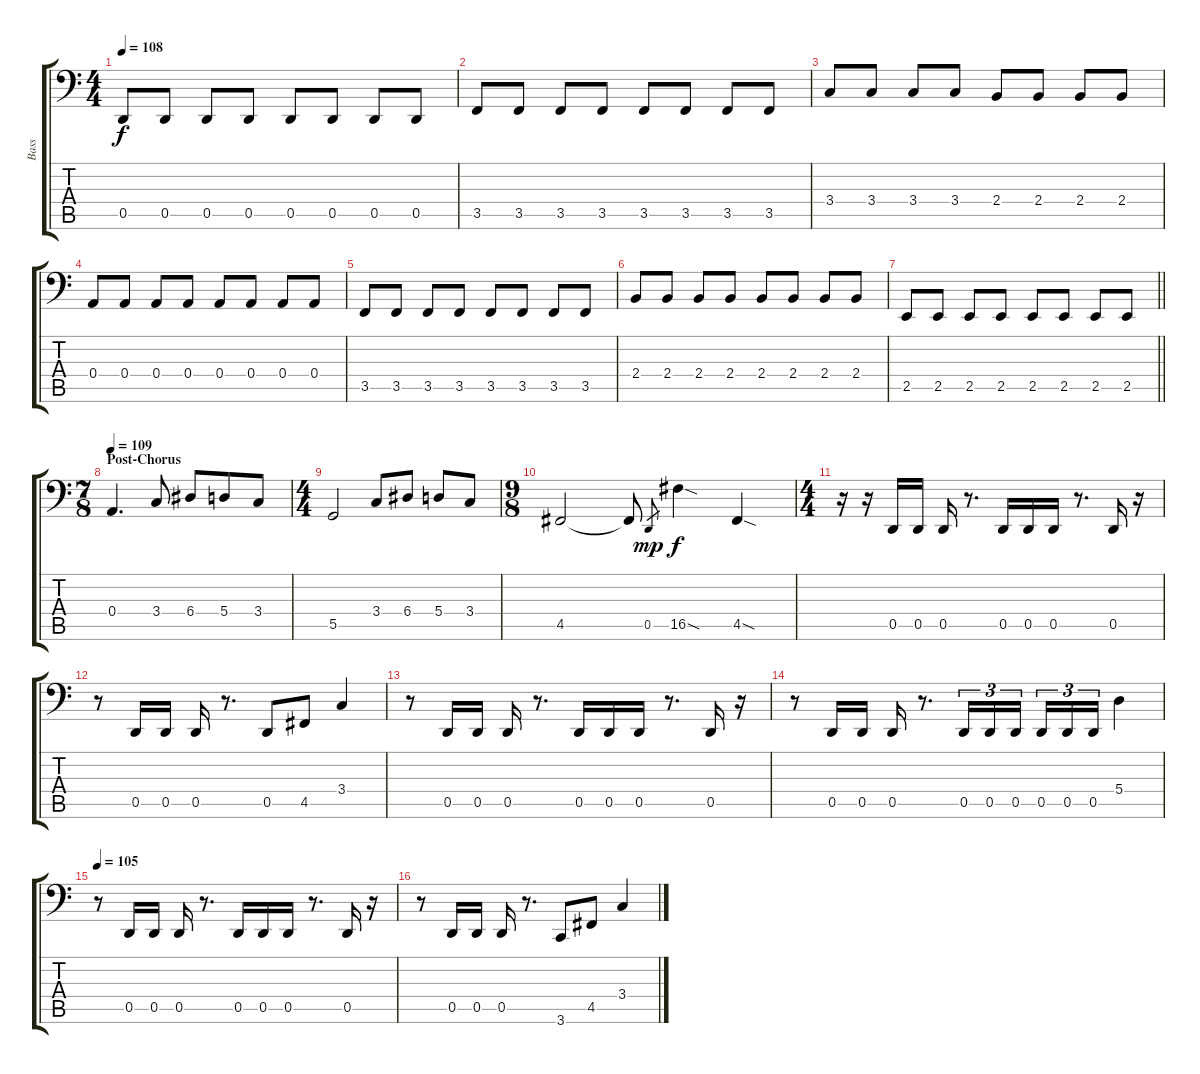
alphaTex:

\track ("Bass" "Bass") {instrument electricbassfinger}
\staff {score tabs}
\tuning (C3 G2 D2 A1 D1 A0) {hide}
\ts (4 4)
\tempo 108
\clef f4
\ks c
0.5.8{dy f} 0.5.8 0.5.8 0.5.8 0.5.8 0.5.8 0.5.8 0.5.8 |
3.5.8 3.5.8 3.5.8 3.5.8 3.5.8 3.5.8 3.5.8 3.5.8 |
3.4.8 3.4.8 3.4.8 3.4.8 2.4.8 2.4.8 2.4.8 2.4.8 |
0.4.8 0.4.8 0.4.8 0.4.8 0.4.8 0.4.8 0.4.8 0.4.8 |
3.5.8 3.5.8 3.5.8 3.5.8 3.5.8 3.5.8 3.5.8 3.5.8 |
2.4.8 2.4.8 2.4.8 2.4.8 2.4.8 2.4.8 2.4.8 2.4.8 |
\barLineRight lightlight
2.5.8 2.5.8 2.5.8 2.5.8 2.5.8 2.5.8 2.5.8 2.5.8 |
\ts (7 8)
\section ("" "Post-Chorus")
\tempo 109
0.4.4{d} 3.4.8 6.4.8 5.4.8 3.4.8 |
\ts (4 4)
5.5.2 3.4.8 6.4.8 5.4.8 3.4.8 |
\ts (9 8)
4.5.2 4.5{t}.8 0.5.8{gr dy mp} 16.5{sod}.4{dy f} 4.5{sod}.4 |
\ts (4 4)
r.16 r.16 0.5.16 0.5.16 0.5.16 r.8{d} 0.5.16 0.5.16 0.5.16 r.8{d} 0.5.16 r.16 |
r.8 0.5.16 0.5.16 0.5.16 r.8{d} 0.5.8 4.5.8 3.4.4 |
r.8 0.5.16 0.5.16 0.5.16 r.8{d} 0.5.16 0.5.16 0.5.16 r.8{d} 0.5.16 r.16 |
r.8 0.5.16 0.5.16 0.5.16 r.8{d} 0.5.16{tu (3 2)} 0.5.16{tu (3 2)} 0.5.16{tu (3 2) beam splitsecondary} 0.5.16{tu (3 2)} 0.5.16{tu (3 2)} 0.5.16{tu (3 2)} 5.4.4 |
\tempo 105
r.8 0.5.16 0.5.16 0.5.16 r.8{d} 0.5.16 0.5.16 0.5.16 r.8{d} 0.5.16 r.16 |
r.8 0.5.16 0.5.16 0.5.16 r.8{d} 3.6.8 4.5.8 3.4.4
